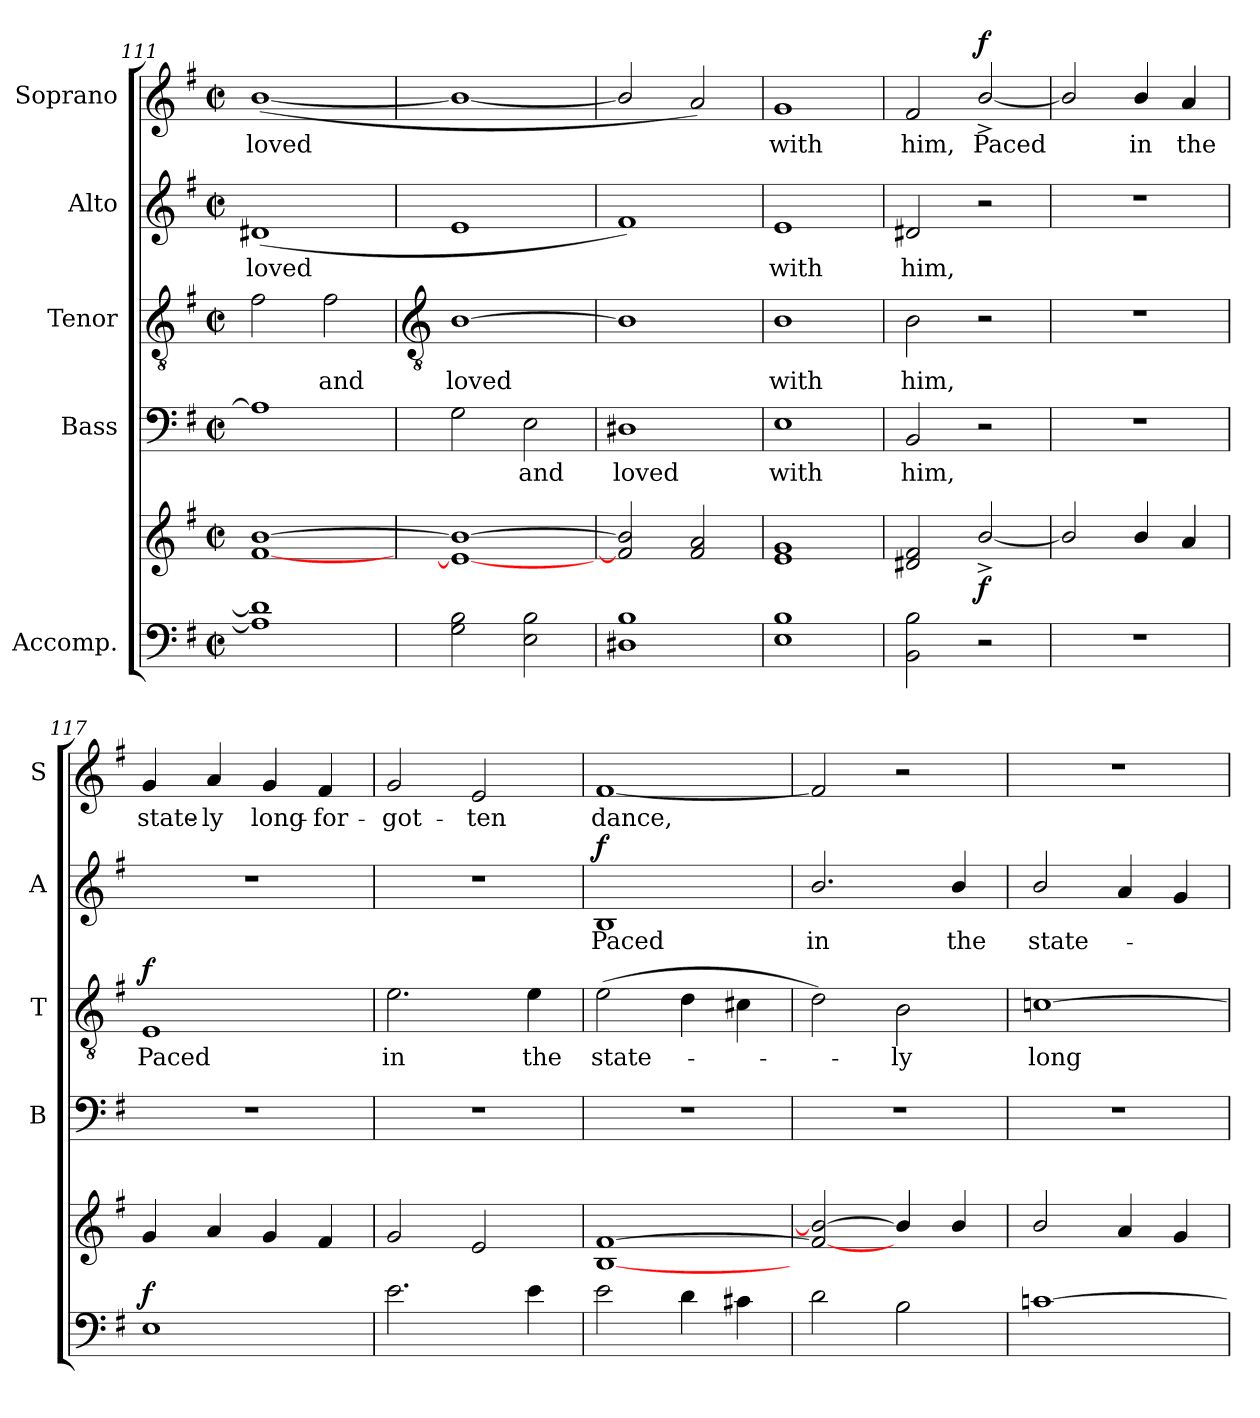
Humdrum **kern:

**kern	**kern	**dynam	**kern	**text	**kern	**text	**dynam	**kern	**text	**dynam	**kern	**text	**dynam
*part5	*part5	*part5	*part4	*part4	*part3	*part3	*part3	*part2	*part2	*part2	*part1	*part1	*part1
*staff6	*staff5	*staff5/6	*staff4	*staff4	*staff3	*staff3	*staff3	*staff2	*staff2	*staff2	*staff1	*staff1	*staff1
*I"Accomp.	*	*	*I"Bass	*	*I"Tenor	*	*	*I"Alto	*	*	*I"Soprano	*	*
*	*	*	*I'B	*	*I'T	*	*	*I'A	*	*	*I'S	*	*
*clefF4	*clefG2	*	*clefF4	*	*clefGv2	*	*	*clefG2	*	*	*clefG2	*	*
*k[f#]	*k[f#]	*	*k[f#]	*	*k[f#]	*	*	*k[f#]	*	*	*k[f#]	*	*
*G:	*G:	*	*G:	*	*G:	*	*	*G:	*	*	*G:	*	*
*M2/2	*M2/2	*	*M2/2	*	*M2/2	*	*	*M2/2	*	*	*M2/2	*	*
*met(c|)	*met(c|)	*	*met(c|)	*	*met(c|)	*	*	*met(c|)	*	*	*met(c|)	*	*
=111	=111	=111	=111	=111	=111	=111	=111	=111	=111	=111	=111	=111	=111
*^	*	*	*	*	*	*	*	*	*	*	*	*	*
!	!	!	!	!	!	!	!	!	!	!LO:LY:b	!	!	!LO:LY:b	!
1A] 1d#]	1ryy	[1f#/ [1b/	.	1A]	.	2f#	.	.	(<1d#X	loved	.	(<[1b/	loved	.
!	!	!	!	!	!	!	!LO:LY:b	!	!	!	!	!	!	!
.	.	.	.	.	.	2f#	and	.	.	.	.	.	.	.
*v	*v	*	*	*	*	*	*	*	*	*	*	*	*	*
!!LO:LB:g=z
=112	=112	=112	=112	=112	=112	=112	=112	=112	=112	=112	=112	=112	=112
*	*	*	*	*	*clefGv2	*	*	*	*	*	*	*	*
!	!	!	!	!	!	!LO:LY:b	!	!	!	!	!	!	!
2G 2B	1e/_ 1b/_	.	2G	.	[1B	loved	.	1e	.	.	1b/_	.	.
!	!	!	!	!LO:LY:b	!	!	!	!	!	!	!	!	!
2E 2B	.	.	2E	and	.	.	.	.	.	.	.	.	.
=113	=113	=113	=113	=113	=113	=113	=113	=113	=113	=113	=113	=113	=113
!	!	!	!	!LO:LY:b	!	!	!	!	!	!	!	!	!
1D#X 1B	2f#/] 2b/]	.	1D#X	loved	1B]	.	.	1f#)	.	.	2b/]	.	.
.	2f# 2a	.	.	.	.	.	.	.	.	.	2a)	.	.
=114	=114	=114	=114	=114	=114	=114	=114	=114	=114	=114	=114	=114	=114
!	!	!	!	!LO:LY:b	!	!LO:LY:b	!	!	!LO:LY:b	!	!	!LO:LY:b	!
1E 1B	1e 1g	.	1E	with	1B	with	.	1e	with	.	1g	with	.
=115	=115	=115	=115	=115	=115	=115	=115	=115	=115	=115	=115	=115	=115
!	!	!	!	!LO:LY:b	!	!LO:LY:b	!	!	!LO:LY:b	!	!	!LO:LY:b	!
2BB 2B	2d#X 2f#	.	2BB	him,	2B	him,	.	2d#X	him,	.	2f#	him,	.
!	!	!LO:DY:b	!	!	!	!	!	!	!	!	!	!LO:LY:b	!LO:DY:b
2r	[2b^/	f	2r	.	2r	.	.	2r	.	.	[2b^/	Paced	f
=116	=116	=116	=116	=116	=116	=116	=116	=116	=116	=116	=116	=116	=116
1r	2b/]	.	1r	.	1r	.	.	1r	.	.	2b/]	.	.
!	!	!	!	!	!	!	!	!	!	!	!	!LO:LY:b	!
.	4b/	.	.	.	.	.	.	.	.	.	4b/	in	.
!	!	!	!	!	!	!	!	!	!	!	!	!LO:LY:b	!
.	4a	.	.	.	.	.	.	.	.	.	4a	the	.
=117	=117	=117	=117	=117	=117	=117	=117	=117	=117	=117	=117	=117	=117
!	!	!LO:DY:a=2	!	!	!	!LO:LY:b	!LO:DY:b	!	!	!	!	!LO:LY:b	!
1E	4g	f	1r	.	1E	Paced	f	1r	.	.	4g	state-	.
!	!	!	!	!	!	!	!	!	!	!	!	!LO:LY:b	!
.	4a	.	.	.	.	.	.	.	.	.	4a	-ly	.
!	!	!	!	!	!	!	!	!	!	!	!	!LO:LY:b	!
.	4g	.	.	.	.	.	.	.	.	.	4g	long-	.
!	!	!	!	!	!	!	!	!	!	!	!	!LO:LY:b	!
.	4f#	.	.	.	.	.	.	.	.	.	4f#	-for-	.
=118	=118	=118	=118	=118	=118	=118	=118	=118	=118	=118	=118	=118	=118
!	!	!	!	!	!	!LO:LY:b	!	!	!	!	!	!LO:LY:b	!
2.e	2g	.	1r	.	2.e	in	.	1r	.	.	2g	-got-	.
!	!	!	!	!	!	!	!	!	!	!	!	!LO:LY:b	!
.	2e	.	.	.	.	.	.	.	.	.	2e	-ten	.
!	!	!	!	!	!	!LO:LY:b	!	!	!	!	!	!	!
4e	.	.	.	.	4e	the	.	.	.	.	.	.	.
=119	=119	=119	=119	=119	=119	=119	=119	=119	=119	=119	=119	=119	=119
!	!	!	!	!	!	!LO:LY:b	!	!	!LO:LY:b	!LO:DY:b	!	!LO:LY:b	!
2e	[1B [1f#	.	1r	.	(>2e	state-	.	1B	Paced	f	[1f#	dance,	.
4d\	.	.	.	.	4d	.	.	.	.	.	.	.	.
4c#X	.	.	.	.	4c#X	.	.	.	.	.	.	.	.
=120	=120	=120	=120	=120	=120	=120	=120	=120	=120	=120	=120	=120	=120
!	!	!	!	!	!	!	!	!	!LO:LY:b	!	!	!	!
2d\	2f#_ 2b_	.	1r	.	2d)	.	.	2.b/	in	.	2f#]	.	.
!	!	!	!	!	!	!LO:LY:b	!	!	!	!	!	!	!
2B	4b/]	.	.	.	2B	ly	.	.	.	.	2r	.	.
!	!	!	!	!	!	!	!	!	!LO:LY:b	!	!	!	!
.	4b/	.	.	.	.	.	.	4b/	the	.	.	.	.
=121	=121	=121	=121	=121	=121	=121	=121	=121	=121	=121	=121	=121	=121
!	!	!	!	!	!	!LO:LY:b	!	!	!LO:LY:b	!	!	!	!
[1cn	2b/	.	1r	.	[1cn	long-	.	2b/	state-	.	1r	.	.
.	4a	.	.	.	.	.	.	4a	.	.	.	.	.
.	4g	.	.	.	.	.	.	4g	.	.	.	.	.
=	=	=	=	=	=	=	=	=	=	=	=	=	=
*-	*-	*-	*-	*-	*-	*-	*-	*-	*-	*-	*-	*-	*-
